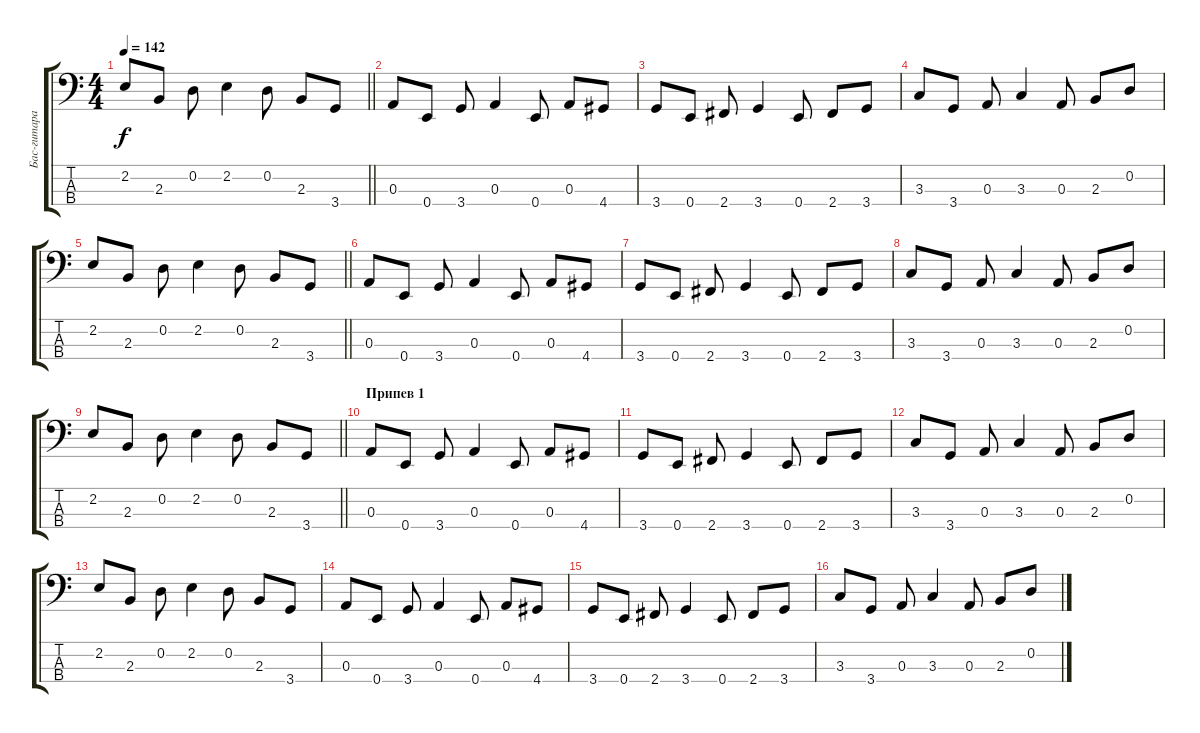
\track ("Бас-гитара" "Бас-гитара") {instrument electricbassfinger}
\staff {score tabs}
\tuning (G2 D2 A1 E1) {hide}
\ts (4 4)
\tempo 142
\clef f4
\barLineRight lightlight
\ks c
2.2.8{dy f} 2.3.8 0.2.8 2.2.4 0.2.8 2.3.8 3.4.8 |
0.3.8 0.4.8 3.4.8 0.3.4 0.4.8 0.3.8 4.4.8 |
3.4.8 0.4.8 2.4.8 3.4.4 0.4.8 2.4.8 3.4.8 |
3.3.8 3.4.8 0.3.8 3.3.4 0.3.8 2.3.8 0.2.8 |
\barLineRight lightlight
2.2.8 2.3.8 0.2.8 2.2.4 0.2.8 2.3.8 3.4.8 |
0.3.8 0.4.8 3.4.8 0.3.4 0.4.8 0.3.8 4.4.8 |
3.4.8 0.4.8 2.4.8 3.4.4 0.4.8 2.4.8 3.4.8 |
3.3.8 3.4.8 0.3.8 3.3.4 0.3.8 2.3.8 0.2.8 |
\barLineRight lightlight
2.2.8 2.3.8 0.2.8 2.2.4 0.2.8 2.3.8 3.4.8 |
\section ("" "Припев 1")
0.3.8{volume 14 instrument electricbassfinger} 0.4.8 3.4.8 0.3.4 0.4.8 0.3.8 4.4.8 |
3.4.8 0.4.8 2.4.8 3.4.4 0.4.8 2.4.8 3.4.8 |
3.3.8 3.4.8 0.3.8 3.3.4 0.3.8 2.3.8 0.2.8 |
2.2.8 2.3.8 0.2.8 2.2.4 0.2.8 2.3.8 3.4.8 |
0.3.8 0.4.8 3.4.8 0.3.4 0.4.8 0.3.8 4.4.8 |
3.4.8 0.4.8 2.4.8 3.4.4 0.4.8 2.4.8 3.4.8 |
3.3.8 3.4.8 0.3.8 3.3.4 0.3.8 2.3.8 0.2.8
